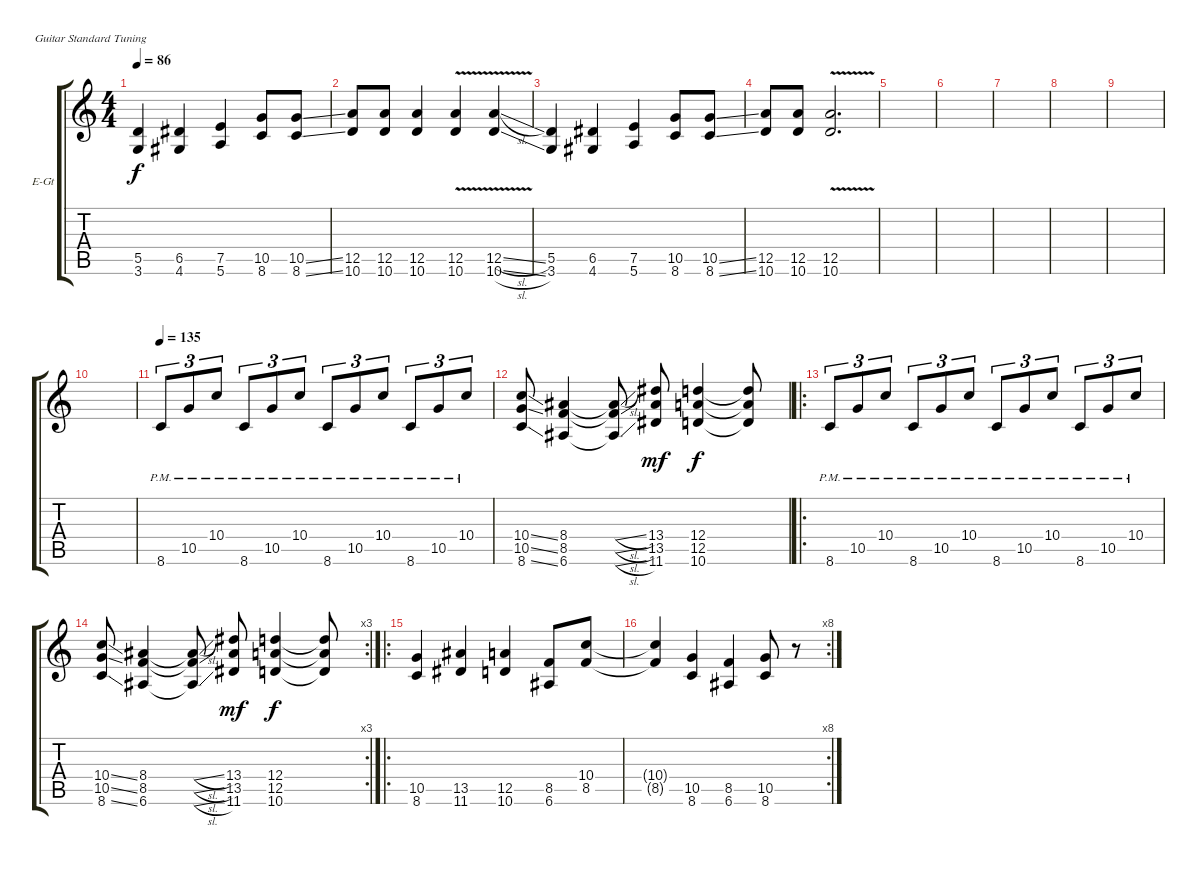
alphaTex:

\bracketExtendMode groupsimilarinstruments
\firstSystemTrackNameOrientation horizontal
\otherSystemsTrackNameOrientation horizontal
\track ("Tony Distortion" "E-Gt") {instrument distortionguitar}
\staff {score tabs}
\tuning (E4 B3 G3 D3 A2 E2)
\ts (4 4)
\tempo 86
\clef g2
\scale
0.333333
\ks c
(5.5 3.6).4{dy f} (6.5 4.6).4 (7.5 5.6).4 (10.5 8.6).8 (10.5{ss} 8.6{ss}).8 |
\scale
0.333333 (12.5 10.6).8 (12.5 10.6).8 (12.5 10.6).4 (10.6{v} 12.5{v}).4 (10.6{v sl} 12.5{v sl}).4 |
\scale
0.333333 (5.5 3.6).4 (6.5 4.6).4 (7.5 5.6).4 (10.5 8.6).8 (10.5{ss} 8.6{ss}).8 |
\scale
0.333333 (12.5 10.6).8 (12.5 10.6).8 (12.5{v} 10.6{v}).2{d} |
\scale
0.333333 |
\scale
0.333333 |
\scale
0.333333 |
\scale
0.333333 |
\scale
0.333333 |
\scale
0.333333 |
\tempo 135
\scale
0.313131 8.6{pm}.8{tu (3 2)} 10.5{pm}.8{tu (3 2)} 10.4{pm}.8{tu (3 2)} 8.6{pm}.8{tu (3 2)} 10.5{pm}.8{tu (3 2)} 10.4{pm}.8{tu (3 2)} 8.6{pm}.8{tu (3 2)} 10.5{pm}.8{tu (3 2)} 10.4{pm}.8{tu (3 2)} 8.6{pm}.8{tu (3 2)} 10.5{pm}.8{tu (3 2)} 10.4{pm}.8{tu (3 2)} |
\scale
0.313131 (10.4{ss} 10.5{ss} 8.6{ss}).8 (8.4 8.5 6.6).4 (6.6{sl t} 8.5{sl t} 8.4{sl t}).8 (11.6 13.5 13.4).8{dy mf} (12.4 12.5 10.6).4{dy f} (10.6{t} 12.5{t} 12.4{t}).8 |
\ro
\scale
0.373737 8.6{pm}.8{tu (3 2)} 10.5{pm}.8{tu (3 2)} 10.4{pm}.8{tu (3 2)} 8.6{pm}.8{tu (3 2)} 10.5{pm}.8{tu (3 2)} 10.4{pm}.8{tu (3 2)} 8.6{pm}.8{tu (3 2)} 10.5{pm}.8{tu (3 2)} 10.4{pm}.8{tu (3 2)} 8.6{pm}.8{tu (3 2)} 10.5{pm}.8{tu (3 2)} 10.4{pm}.8{tu (3 2)} |
\rc 3
\scale
0.32381 (10.4{ss} 10.5{ss} 8.6{ss}).8 (8.4 8.5 6.6).4 (6.6{sl t} 8.5{sl t} 8.4{sl t}).8 (11.6 13.5 13.4).8{dy mf} (12.4 12.5 10.6).4{dy f} (10.6{t} 12.5{t} 12.4{t}).8 |
\ro
\scale
0.352381 (10.5 8.6).4 (13.5 11.6).4 (12.5 10.6).4 (8.5 6.6).8 (10.4 8.5).8 |
\rc 8
\scale
0.32381 (10.4{t} 8.5{t}).4 (10.5 8.6).4 (8.5 6.6).4 (10.5 8.6).8 r.8
